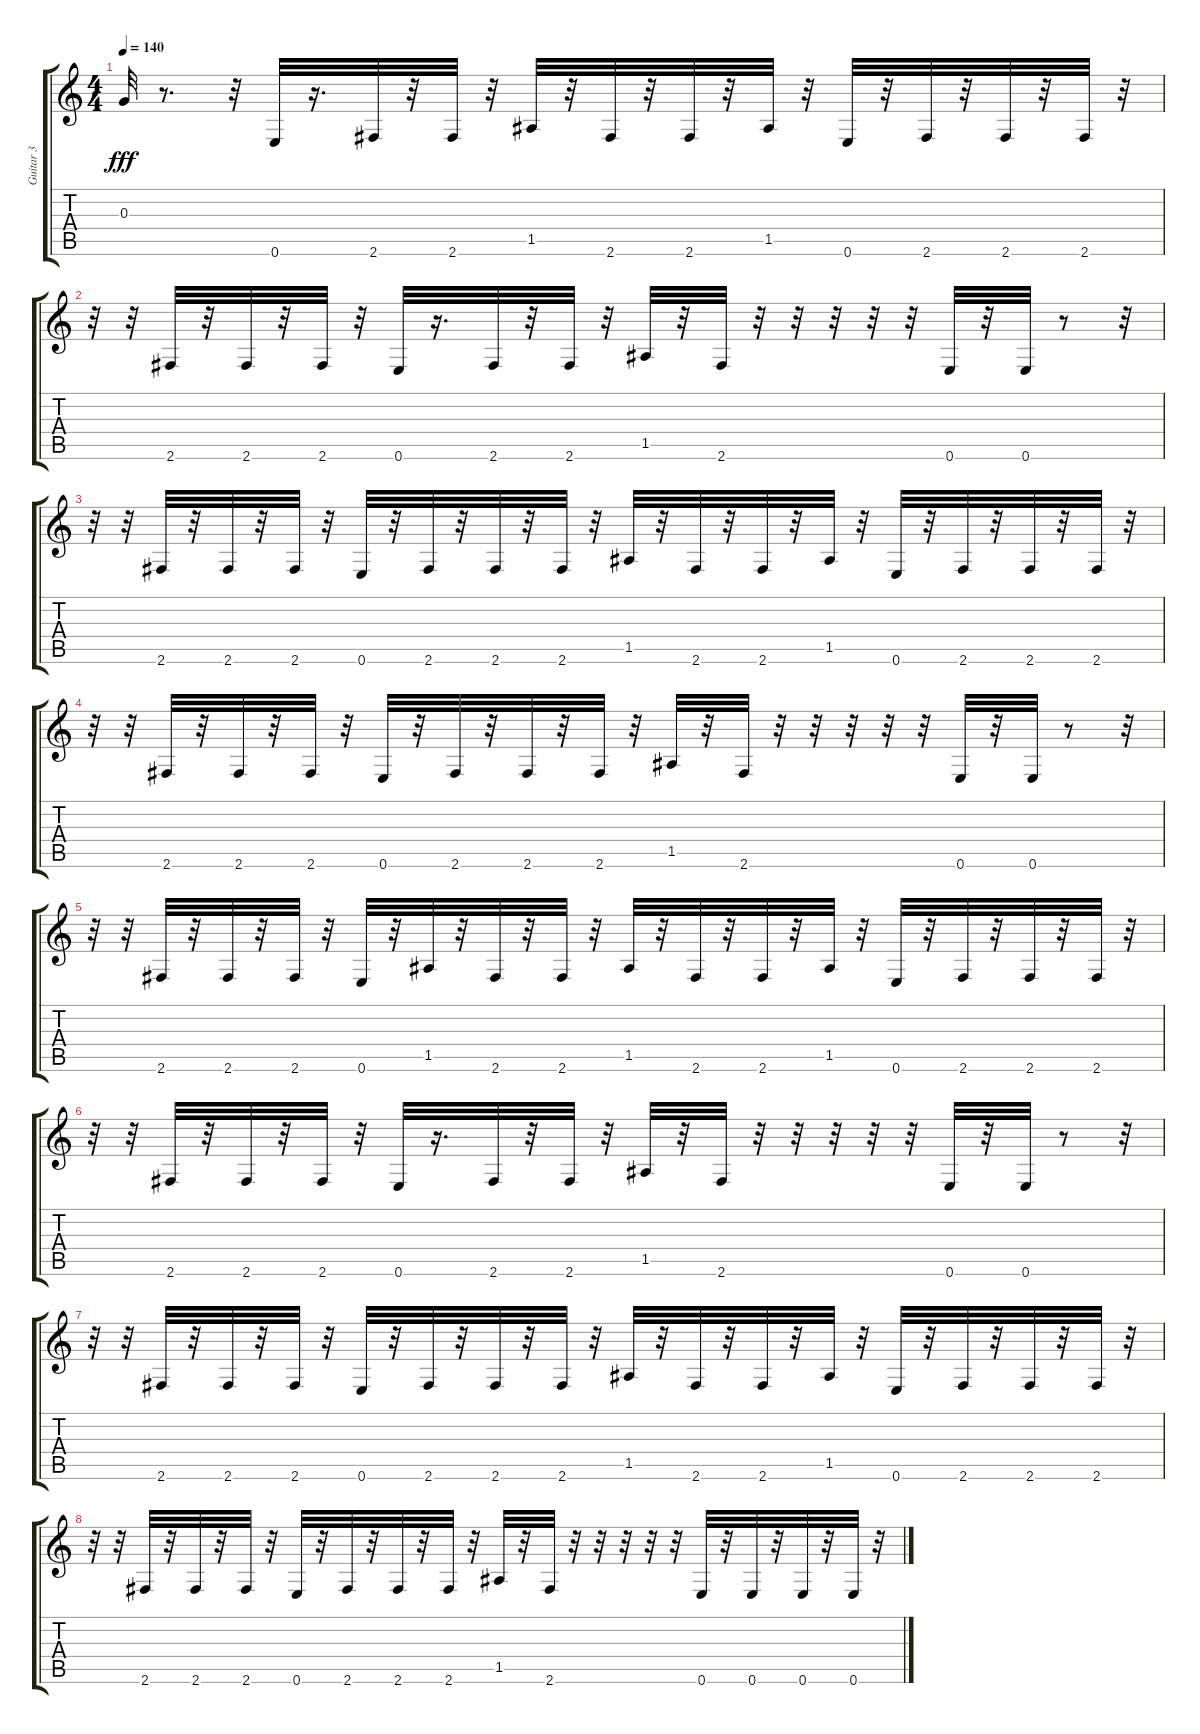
\track ("Guitar 3" "Guitar 3") {instrument acousticguitarnylon}
\staff {score tabs}
\tuning (E4 B3 G3 D3 A2 E2) {hide}
\ts (4 4)
\tempo 140
\clef g2
\ks c
0.3.32{dy fff} r.8{d} r.32 0.6.32 r.16{d} 2.6.32 r.32 2.6.32 r.32 1.5.32 r.32 2.6.32 r.32 2.6.32 r.32 1.5.32 r.32 0.6.32 r.32 2.6.32 r.32 2.6.32 r.32 2.6.32 r.32 |
r.32 r.32 2.6.32 r.32 2.6.32 r.32 2.6.32 r.32 0.6.32 r.16{d} 2.6.32 r.32 2.6.32 r.32 1.5.32 r.32 2.6.32 r.32 r.32 r.32 r.32 r.32 0.6.32 r.32 0.6.32 r.8 r.32 |
r.32 r.32 2.6.32 r.32 2.6.32 r.32 2.6.32 r.32 0.6.32 r.32 2.6.32 r.32 2.6.32 r.32 2.6.32 r.32 1.5.32 r.32 2.6.32 r.32 2.6.32 r.32 1.5.32 r.32 0.6.32 r.32 2.6.32 r.32 2.6.32 r.32 2.6.32 r.32 |
r.32 r.32 2.6.32 r.32 2.6.32 r.32 2.6.32 r.32 0.6.32 r.32 2.6.32 r.32 2.6.32 r.32 2.6.32 r.32 1.5.32 r.32 2.6.32 r.32 r.32 r.32 r.32 r.32 0.6.32 r.32 0.6.32 r.8 r.32 |
r.32 r.32 2.6.32 r.32 2.6.32 r.32 2.6.32 r.32 0.6.32 r.32 1.5.32 r.32 2.6.32 r.32 2.6.32 r.32 1.5.32 r.32 2.6.32 r.32 2.6.32 r.32 1.5.32 r.32 0.6.32 r.32 2.6.32 r.32 2.6.32 r.32 2.6.32 r.32 |
r.32 r.32 2.6.32 r.32 2.6.32 r.32 2.6.32 r.32 0.6.32 r.16{d} 2.6.32 r.32 2.6.32 r.32 1.5.32 r.32 2.6.32 r.32 r.32 r.32 r.32 r.32 0.6.32 r.32 0.6.32 r.8 r.32 |
r.32 r.32 2.6.32 r.32 2.6.32 r.32 2.6.32 r.32 0.6.32 r.32 2.6.32 r.32 2.6.32 r.32 2.6.32 r.32 1.5.32 r.32 2.6.32 r.32 2.6.32 r.32 1.5.32 r.32 0.6.32 r.32 2.6.32 r.32 2.6.32 r.32 2.6.32 r.32 |
r.32 r.32 2.6.32 r.32 2.6.32 r.32 2.6.32 r.32 0.6.32 r.32 2.6.32 r.32 2.6.32 r.32 2.6.32 r.32 1.5.32 r.32 2.6.32 r.32 r.32 r.32 r.32 r.32 0.6.32 r.32 0.6.32 r.32 0.6.32 r.32 0.6.32 r.32
